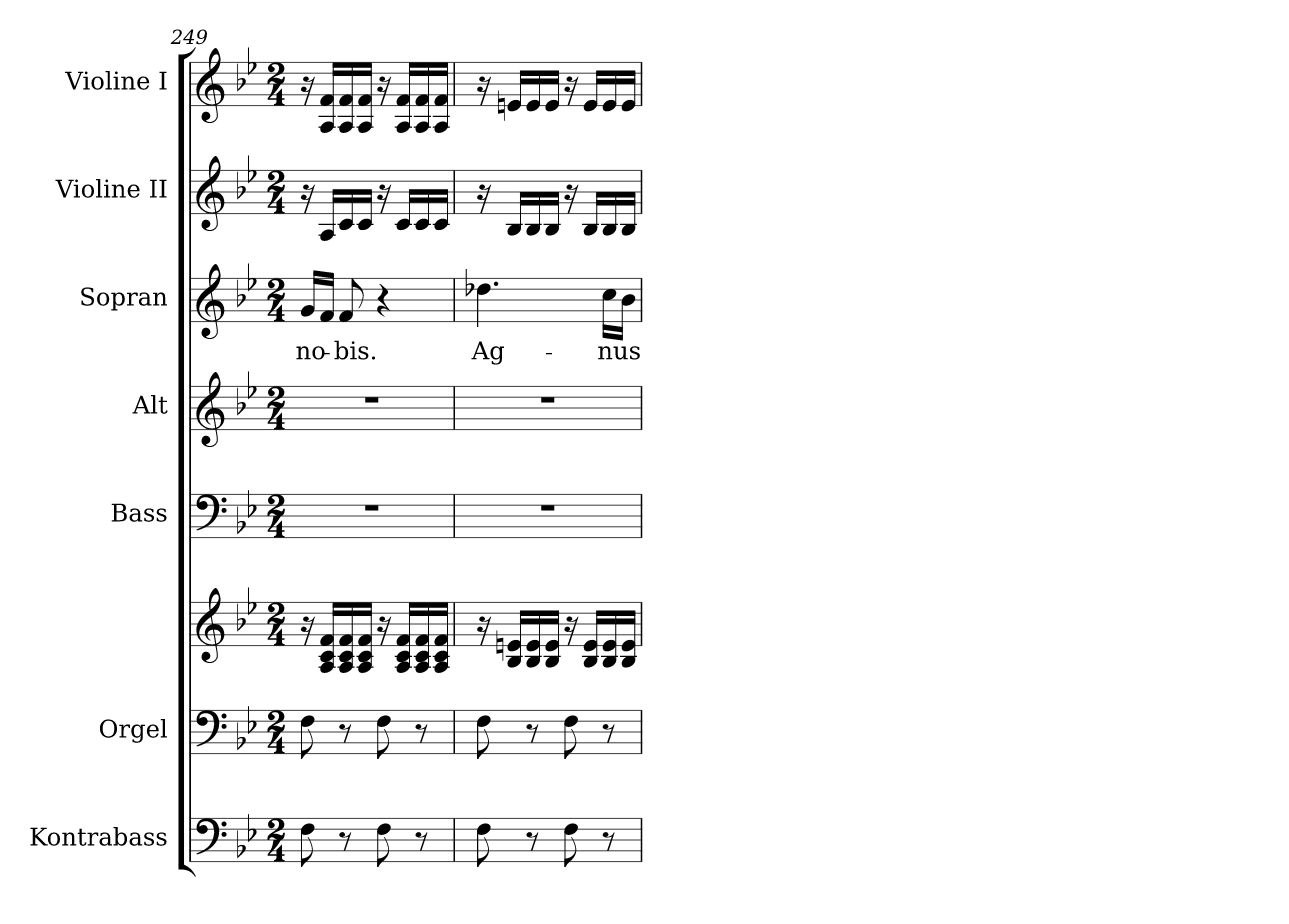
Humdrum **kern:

**kern	**kern	**kern	**kern	**kern	**kern	**text	**kern	**kern
*part7	*part6	*part6	*part5	*part4	*part3	*part3	*part2	*part1
*staff8	*staff7	*staff6	*staff5	*staff4	*staff3	*staff3	*staff2	*staff1
*I"Kontrabass	*I"Orgel	*	*I"Bass	*I"Alt	*I"Sopran	*	*I"Violine II	*I"Violine I
*I'Kb.	*I'Org.	*	*I'B	*I'A	*I'S	*	*I'Vl. II	*I'Vl. I
*clefF4	*clefF4	*clefG2	*clefF4	*clefG2	*clefG2	*	*clefG2	*clefG2
*ITrd7c12	*	*	*	*	*	*	*	*
*k[b-e-]	*k[b-e-]	*k[b-e-]	*k[b-e-]	*k[b-e-]	*k[b-e-]	*	*k[b-e-]	*k[b-e-]
*B-:	*B-:	*B-:	*B-:	*B-:	*B-:	*	*B-:	*B-:
*M2/4	*M2/4	*M2/4	*M2/4	*M2/4	*M2/4	*	*M2/4	*M2/4
=249	=249	=249	=249	=249	=249	=249	=249	=249
!	!	!	!	!	!	!LO:LY:b	!	!
8FF\	8F\	16r	2r	2r	16g/LL	no-	16r	16r
.	.	16A/ 16c/ 16f/LL	.	.	16f/JJ	.	16A/LL	16A/ 16f/LL
!	!	!	!	!	!	!LO:LY:b	!	!
8r	8r	16A/ 16c/ 16f/	.	.	8f/	-bis.	16c/	16A/ 16f/
.	.	16A/ 16c/ 16f/JJ	.	.	.	.	16c/JJ	16A/ 16f/JJ
8FF\	8F\	16r	.	.	4r	.	16r	16r
.	.	16A/ 16c/ 16f/LL	.	.	.	.	16c/LL	16A/ 16f/LL
8r	8r	16A/ 16c/ 16f/	.	.	.	.	16c/	16A/ 16f/
.	.	16A/ 16c/ 16f/JJ	.	.	.	.	16c/JJ	16A/ 16f/JJ
=250	=250	=250	=250	=250	=250	=250	=250	=250
!	!	!	!	!	!	!LO:LY:b	!	!
8FF\	8F\	16r	2r	2r	4.dd-X\	Ag-	16r	16r
.	.	16B-/ 16en/LL	.	.	.	.	16B-/LL	16en/LL
8r	8r	16B-/ 16e/	.	.	.	.	16B-/	16e/
.	.	16B-/ 16e/JJ	.	.	.	.	16B-/JJ	16e/JJ
8FF\	8F\	16r	.	.	.	.	16r	16r
.	.	16B-/ 16e/LL	.	.	.	.	16B-/LL	16e/LL
!	!	!	!	!	!	!LO:LY:b	!	!
8r	8r	16B-/ 16e/	.	.	16cc\LL	-nus	16B-/	16e/
.	.	16B-/ 16e/JJ	.	.	16b-\JJ	.	16B-/JJ	16e/JJ
=	=	=	=	=	=	=	=	=
*-	*-	*-	*-	*-	*-	*-	*-	*-
